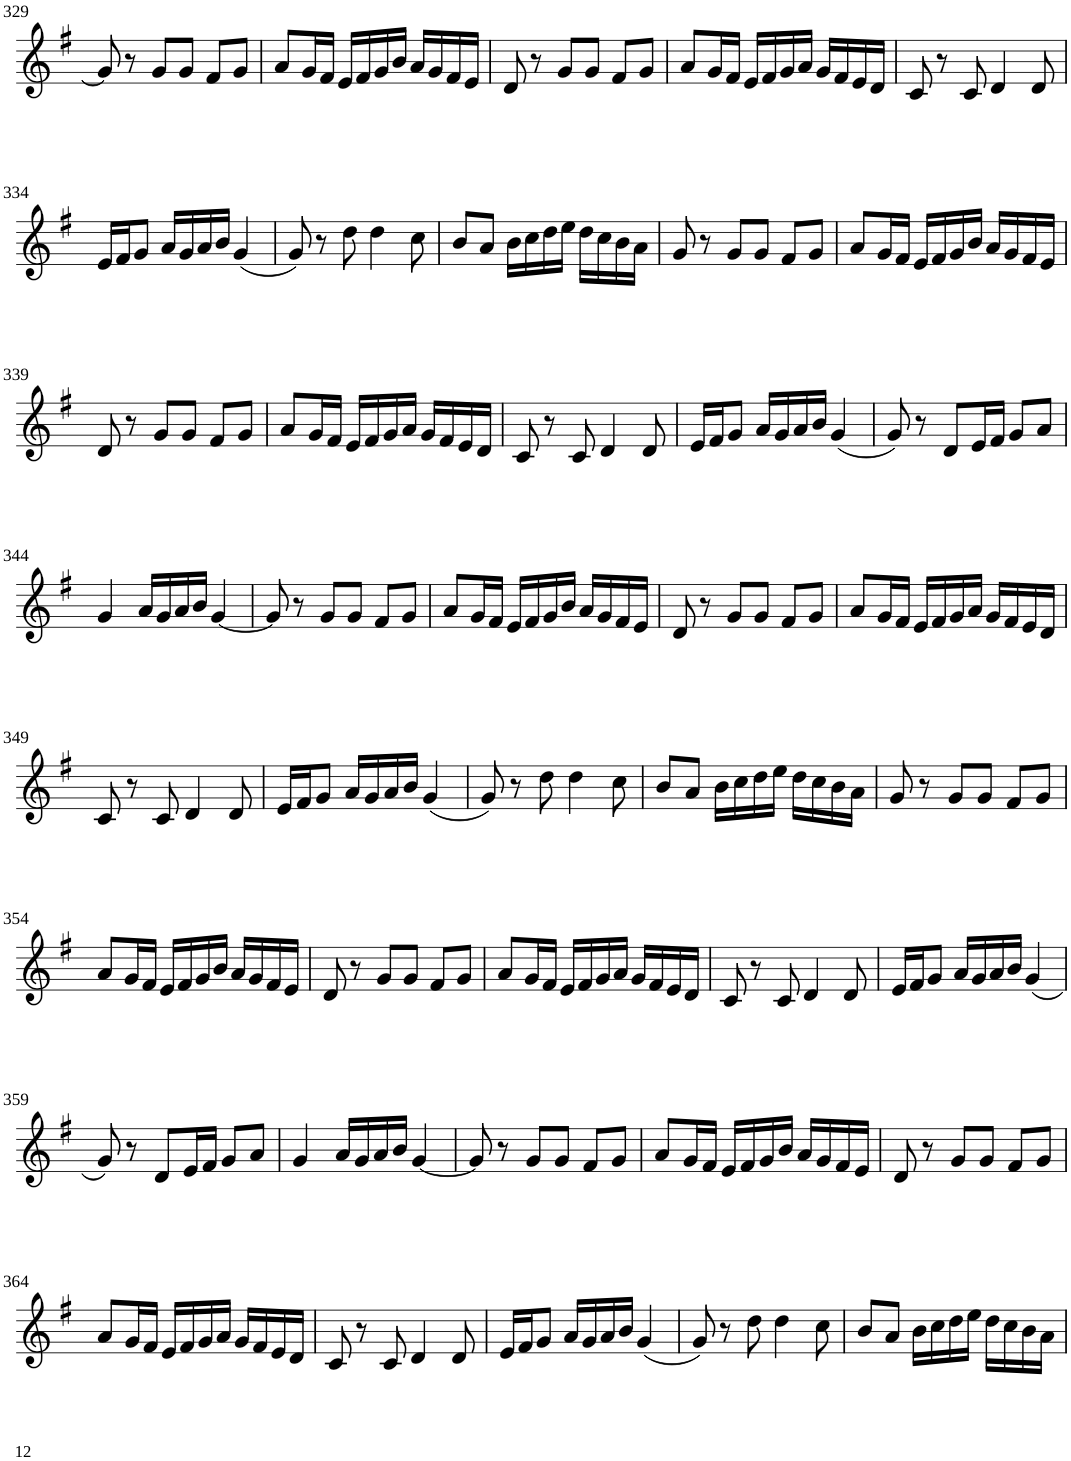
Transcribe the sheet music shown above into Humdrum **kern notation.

**kern
*part1
*staff1
*I"Violin
!!LO:PB:g=z
*clefG2
*k[f#]
*G:
*M3/4
=329
8g/]
8r
8g/L
8g/J
8f#/L
8g/J
=330
8a/L
16g/L
16f#/JJ
16e/LL
16f#/
16g/
16b/JJ
16a/LL
16g/
16f#/
16e/JJ
=331
8d/
8r
8g/L
8g/J
8f#/L
8g/J
=332
8a/L
16g/L
16f#/JJ
16e/LL
16f#/
16g/
16a/JJ
16g/LL
16f#/
16e/
16d/JJ
=333
8c/
8r
8c/
4d/
8d/
!!LO:LB:g=z
=334
16e/LL
16f#/J
8g/J
16a/LL
16g/
16a/
16b/JJ
(4g/
=335
8g/)
8r
8dd\
4dd\
8cc\
=336
8b/L
8a/J
16b\LL
16cc\
16dd\
16ee\JJ
16dd\LL
16cc\
16b\
16a\JJ
=337
8g/
8r
8g/L
8g/J
8f#/L
8g/J
=338
8a/L
16g/L
16f#/JJ
16e/LL
16f#/
16g/
16b/JJ
16a/LL
16g/
16f#/
16e/JJ
!!LO:LB:g=z
=339
8d/
8r
8g/L
8g/J
8f#/L
8g/J
=340
8a/L
16g/L
16f#/JJ
16e/LL
16f#/
16g/
16a/JJ
16g/LL
16f#/
16e/
16d/JJ
=341
8c/
8r
8c/
4d/
8d/
=342
16e/LL
16f#/J
8g/J
16a/LL
16g/
16a/
16b/JJ
(4g/
=343
8g/)
8r
8d/L
16e/L
16f#/JJ
8g/L
8a/J
!!LO:LB:g=z
=344
4g/
16a/LL
16g/
16a/
16b/JJ
[4g/
=345
8g/]
8r
8g/L
8g/J
8f#/L
8g/J
=346
8a/L
16g/L
16f#/JJ
16e/LL
16f#/
16g/
16b/JJ
16a/LL
16g/
16f#/
16e/JJ
=347
8d/
8r
8g/L
8g/J
8f#/L
8g/J
=348
8a/L
16g/L
16f#/JJ
16e/LL
16f#/
16g/
16a/JJ
16g/LL
16f#/
16e/
16d/JJ
!!LO:LB:g=z
=349
8c/
8r
8c/
4d/
8d/
=350
16e/LL
16f#/J
8g/J
16a/LL
16g/
16a/
16b/JJ
(4g/
=351
8g/)
8r
8dd\
4dd\
8cc\
=352
8b/L
8a/J
16b\LL
16cc\
16dd\
16ee\JJ
16dd\LL
16cc\
16b\
16a\JJ
=353
8g/
8r
8g/L
8g/J
8f#/L
8g/J
!!LO:LB:g=z
=354
8a/L
16g/L
16f#/JJ
16e/LL
16f#/
16g/
16b/JJ
16a/LL
16g/
16f#/
16e/JJ
=355
8d/
8r
8g/L
8g/J
8f#/L
8g/J
=356
8a/L
16g/L
16f#/JJ
16e/LL
16f#/
16g/
16a/JJ
16g/LL
16f#/
16e/
16d/JJ
=357
8c/
8r
8c/
4d/
8d/
=358
16e/LL
16f#/J
8g/J
16a/LL
16g/
16a/
16b/JJ
(4g/
!!LO:LB:g=z
=359
8g/)
8r
8d/L
16e/L
16f#/JJ
8g/L
8a/J
=360
4g/
16a/LL
16g/
16a/
16b/JJ
[4g/
=361
8g/]
8r
8g/L
8g/J
8f#/L
8g/J
=362
8a/L
16g/L
16f#/JJ
16e/LL
16f#/
16g/
16b/JJ
16a/LL
16g/
16f#/
16e/JJ
=363
8d/
8r
8g/L
8g/J
8f#/L
8g/J
!!LO:LB:g=z
=364
8a/L
16g/L
16f#/JJ
16e/LL
16f#/
16g/
16a/JJ
16g/LL
16f#/
16e/
16d/JJ
=365
8c/
8r
8c/
4d/
8d/
=366
16e/LL
16f#/J
8g/J
16a/LL
16g/
16a/
16b/JJ
(4g/
=367
8g/)
8r
8dd\
4dd\
8cc\
=368
8b/L
8a/J
16b\LL
16cc\
16dd\
16ee\JJ
16dd\LL
16cc\
16b\
16a\JJ
=
*-
